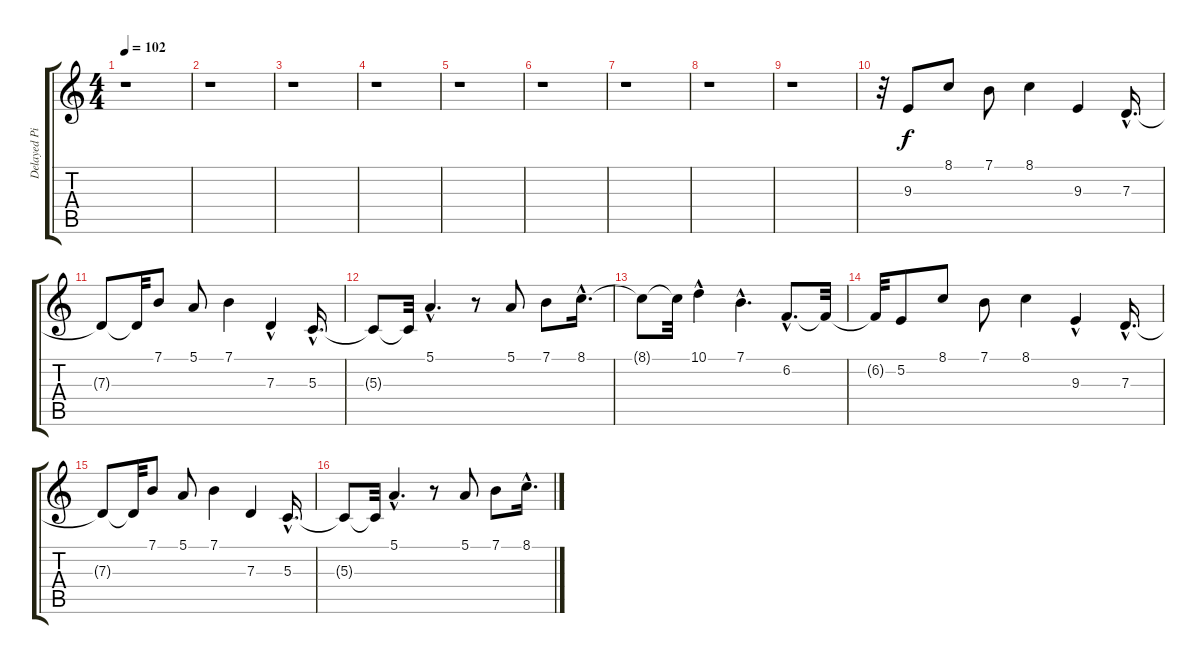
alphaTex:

\track ("Delayed Piano" "Delayed Pi") {instrument acousticgrandpiano}
\staff {score tabs}
\tuning (E4 B3 G3 D3 A2 E2) {hide}
\ts (4 4)
\tempo 102
\clef g2
\ks c
r.1{dy f instrument acousticgrandpiano} |
r.1 |
r.1 |
r.1 |
r.1 |
r.1 |
r.1 |
r.1 |
r.1 |
r.32 9.3.8 8.1.8 7.1.8 8.1.4 9.3.4 7.3{hac}.16{d} |
7.3{t}.8 7.3{t}.32 7.1.8 5.1.8 7.1.4 7.3{hac}.4 5.3{hac}.16{d} |
5.3{t}.8 5.3{t}.32 5.1{hac}.4{d} r.8 5.1.8 7.1.8 8.1{hac}.16{d} |
8.1{t}.8 8.1{t}.32 10.1{hac}.4 7.1{hac}.4{d} 6.2{hac}.8{d} 6.2{t}.32 |
6.2{t}.32 5.2.8 8.1.8 7.1.8 8.1.4 9.3{hac}.4 7.3{hac}.16{d} |
7.3{t}.8 7.3{t}.32 7.1.8 5.1.8 7.1.4 7.3.4 5.3{hac}.16{d} |
5.3{t}.8 5.3{t}.32 5.1{hac}.4{d} r.8 5.1.8 7.1.8 8.1{hac}.16{d}
